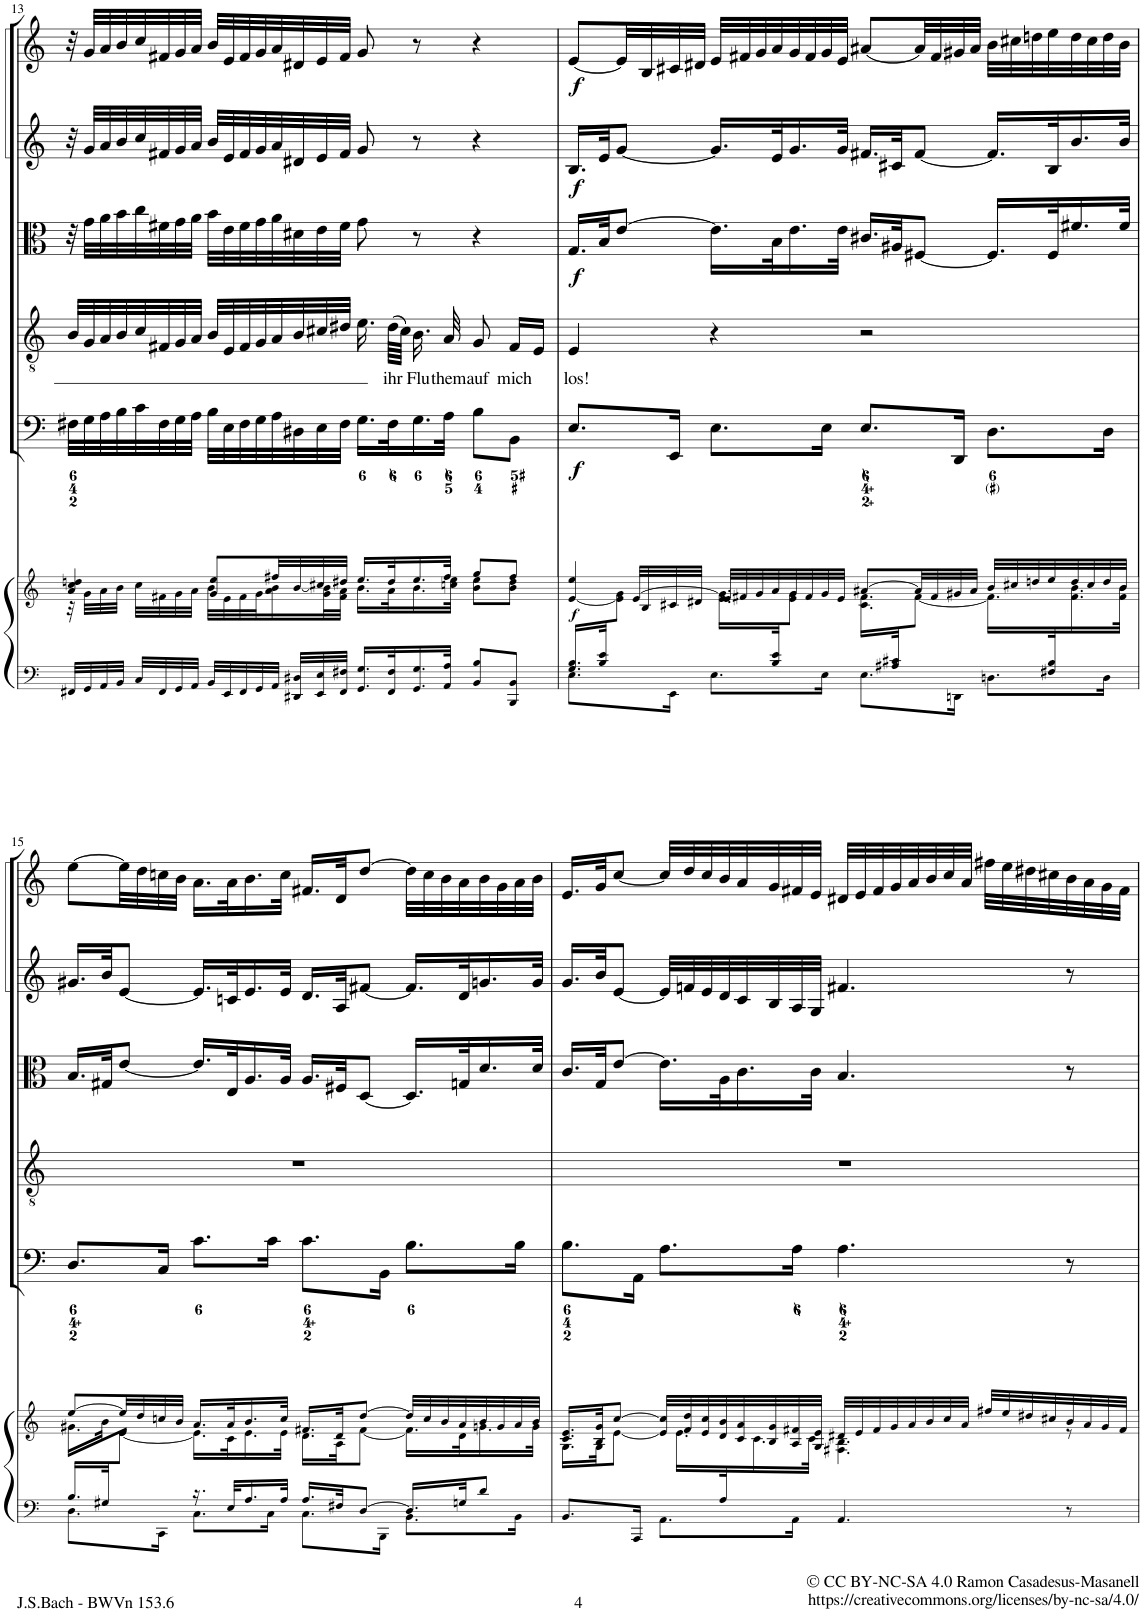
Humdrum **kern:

**kern	**kern	**kern	**kern	**text	**kern	**kern	**kern
*part6	*part6	*part5	*part4	*part4	*part3	*part2	*part1
*staff7	*staff6	*staff5	*staff4	*staff4	*staff3	*staff2	*staff1
*I"Piano reduction	*	*I"Continuo	*I"Tenore	*	*I"Viola	*I"Violino II	*I"Violino I
*I'Pno	*	*	*	*	*I'Vla	*I'Vln	*I'Vln
!!LO:PB:g=z
*clefF4	*clefG2	*clefF4	*clefGv2	*	*clefC3	*clefG2	*clefG2
*k[]	*k[]	*k[]	*k[]	*	*k[]	*k[]	*k[]
*M4/4	*M4/4	*M4/4	*M4/4	*	*M4/4	*M4/4	*M4/4
*met(c)	*met(c)	*met(c)	*met(c)	*	*met(c)	*met(c)	*met(c)
=13	=13	=13	=13	=13	=13	=13	=13
*	*^	*	*	*	*	*	*
32FF#X/LLL	4a/ 4cc/ 4ddn/	32r	32F#X\LLL	32B/LLL	.	32r	32r	32r
32GG/	.	32g\LLL	32G\	32G/	.	32g\LLL	32g/LLL	32g/LLL
32AA/	.	32a\	32A\	32A/	.	32a\	32a/	32a/
32BB/JJJ	.	32b\JJJ	32B\	32B/	.	32b\	32b/	32b/
32C/LLL	.	32cc\LLL	32c\	32c/	.	32cc\	32cc/	32cc/
32FF#/	.	32f#X\	32F#\	32F#X/	.	32f#X\	32f#X/	32f#X/
32GG/	.	32g\	32G\	32G/	.	32g\	32g/	32g/
32AA/JJJ	.	32a\JJJ	32A\JJJ	32A/JJJ	.	32a\JJJ	32a/JJJ	32a/JJJ
32BB/LLL	8g/ 8ee/L	32b\LLL	32B\LLL	32B/LLL	.	32b\LLL	32b/LLL	32b/LLL
32EE/	.	32e\	32E\	32E/	.	32e\	32e/	32e/
32FF#/	.	32f#\	32F#\	32F#/	.	32f#\	32f#/	32f#/
32GG/	.	32g\J	32G\	32G/	.	32g\	32g/	32g/
32AA/JJJ	32ff#X/LL	16a\ 16b\	32A\	32A/	.	32a\	32a/	32a/
32DD#X/ 32D#X/LLL	[<32b/	.	32D#X\	32B/	.	32d#X\	32d#X/	32d#X/
32EE/ 32E/	32cc#X/	32g\ 32b\]L	32E\	32c#X/	.	32e\	32e/	32e/
32FF#/ 32F#X/JJJ	32dd#X/JJJ	32f#\ 32a\JJJ	32F#\JJJ	32d#X/JJJ	.	32f#\JJJ	32f#/JJJ	32f#/JJJ
16.GG/ 16.G/LL	16.ee/LL	16.b\LL	16.G\LL	16.e\	.	8g\	8g/	8g/
!	!	!	!	!	!LO:LY:b	!	!	!
32FF#/ 32F#/K	32dd#/K	32a\K	32F#\K	(64d#\LLLL	ihr	.	.	.
.	.	.	.	64c#\JJJJ)	.	.	.	.
!	!	!	!	!	!LO:LY:b	!	!	!
16.GG/ 16.G/	16.ee/	16.b\	16.G\	16.B\	Flu-	8r	8r	8r
!	!	!	!	!	!LO:LY:b	!	!	!
32AA/ 32A/JJk	32ff#/JJk	32ccn\ 32ee\JJk	32A\JJk	32A/	-them	.	.	.
!	!	!	!	!	!LO:LY:b	!	!	!
8BB/ 8B/L	8gg/L	8b\ 8ee\L	8B\L	8G/	auf	4r	4r	4r
!	!	!	!	!	!LO:LY:b	!	!	!
8BBB/ 8BB/J	8ff#/J	8b\ 8dd#\J	8BB\J	16F#/LL	mich	.	.	.
.	.	.	.	16E/JJ	.	.	.	.
=14	=14	=14	=14	=14	=14	=14	=14	=14
*^	*	*	*	*	*	*	*	*
!	!	!	!	!	!	!LO:LY:b	!	!	!
16.G/ 16.B/LL	8.E\L	[<8e/ 8ee/	8ryy	8.E/L	4E/	los!	16.G/LL	16.B/LL	[8e/L
32B/ 32e/JK	.	.	.	.	.	.	32B/JK	32e/JK	.
8..ryy	.	32e/LLL]	8e\ [>8g\J	.	.	.	[8e/J	[8g/J	32e/LL]
.	.	32B/	.	.	.	.	.	.	32B/
.	16EE\Jk	32c#X/	.	16EE/Jk	.	.	.	.	32c#X/
.	.	32d#X/JJJ	.	.	.	.	.	.	32d#X/JJJ
.	8.E\L	32e/LLL	16.e\ 16.g\]LL	8.E\L	4r	.	16.e\LL]	16.g/LL]	32e/LLL
.	.	32f#X/	.	.	.	.	.	.	32f#X/
.	.	32g/	.	.	.	.	.	.	32g/
32B/ 32e/JK	.	32a/	32ryy	.	.	.	32B\K	32e/K	32a/
8..ryy	.	32g/	8e\ 8g\J	.	.	.	16.e\	16.g/	32g/
.	.	32f#/	.	.	.	.	.	.	32f#/
.	16E\Jk	32g/	.	16E\Jk	.	.	.	.	32g/
.	.	32e/JJJ	.	.	.	.	32e\JJk	32g/JJk	32e/JJJ
.	8.E\L	[8a#X/L	16.c#\ 16.f#\LL	8.E/L	2r	.	16.c#X/LL	16.f#X/LL	[8a#X/L
32A#X/ 32c#X/JK	.	.	32ryy	.	.	.	32A#X/JK	32c#X/JK	.
8..ryy	.	32a#/LL]	[8f#\J	.	.	.	[8F#X/J	[8f#/J	32a#/LL]
.	.	32f#/	.	.	.	.	.	.	32f#/
.	16DDn\Jk	32g#X/	.	16DD/Jk	.	.	.	.	32g#X/
.	.	32a#/JJJ	.	.	.	.	.	.	32a#/JJJ
.	8.Dn\L	32b/LLL	16.f#\LL]	8.D\L	.	.	16.F#/LL]	16.f#/LL]	32b\LLL
.	.	32cc#X/	.	.	.	.	.	.	32cc#X\
.	.	32ddn/	.	.	.	.	.	.	32ddn\
32F#X/ 32B/K	.	32ee/	32ryy	.	.	.	32F#/K	32B/K	32ee\
8ryy	.	32dd/	16.f#\ 16.b\	.	.	.	16.f#X/	16.b/	32dd\
.	.	32cc#/	.	.	.	.	.	.	32cc#\
.	16D\Jk	32dd/	.	16D\Jk	.	.	.	.	32dd\
.	.	32b/JJJ	32f#\ 32b\JJk	.	.	.	32f#/JJk	32b/JJk	32b\JJJ
!!LO:LB:g=z
=15	=15	=15	=15	=15	=15	=15	=15	=15	=15
*	*	*	*^	*	*	*	*	*	*
16.B/LL	8.D\L	[8ee/L	16.g#X\LL	8ryy	8.D/L	1r	.	16.B/LL	16.g#X/LL	[8ee\L
32G#X/JK	.	.	32b\JK	.	.	.	.	32G#X/JK	32b/JK	.
8ryy	.	32ee/LL]	[<8e/J	8e\J	.	.	.	[8e/J	[8e/J	32ee\LL]
.	.	32dd/	.	.	.	.	.	.	.	32dd\
.	16CC\Jk	32ccn/	.	.	16C/Jk	.	.	.	.	32ccn\
.	.	32b/JJJ	.	.	.	.	.	.	.	32b\JJJ
16.r	8.C\L	16.a/LL	16.e\LL]	2.ryy	8.c\L	.	.	16.e/LL]	16.e/LL]	16.a\LL
32E/KLL	.	32a/K	32c\K	.	.	.	.	32E/K	32cn/K	32a\K
16.A/	.	16.b/	16.e\	.	.	.	.	16.A/	16.e/	16.b\
.	16C\Jk	.	.	.	16c\Jk	.	.	.	.	.
32A/JJk	.	32cc/JJk	32e\JJk	.	.	.	.	32A/JJk	32e/JJk	32cc\JJk
16.A/LL	8.C\L	16.f#X/LL	16.d\LL	.	8.c\L	.	.	16.A/LL	16.d/LL	16.f#X/LL
32F#X/JK	.	32d/JK	32A\JK	.	.	.	.	32F#X/JK	32A/JK	32d/JK
[8D/J	.	[8dd/J	[8f#\J	.	.	.	.	[8D/J	[8f#X/J	[8dd/J
.	16BBB\Jk	.	.	.	16BB\Jk	.	.	.	.	.
16.D/LL]	8.BB\L	32dd/LLL]	16.f#\LL]	.	8.B\L	.	.	16.D/LL]	16.f#/LL]	32dd\LLL]
.	.	32cc/	.	.	.	.	.	.	.	32cc\
.	.	32b/	.	.	.	.	.	.	.	32b\
32Gn/JK	.	32a/	32d\K	.	.	.	.	32Gn/K	32d/K	32a\
8d/J	.	32b/	16.gn\	.	.	.	.	16.d/	16.gn/	32b\
.	.	32g/	.	.	.	.	.	.	.	32g\
.	16BB\Jk	32a/	.	.	16B\Jk	.	.	.	.	32a\
.	.	32b/JJJ	32g\JJk	.	.	.	.	32d/JJk	32g/JJk	32b\JJJ
*	*	*	*v	*v	*	*	*	*	*	*
=16	=16	=16	=16	=16	=16	=16	=16	=16	=16
16.ryy	8.BB/L	16.c/ 16.e/LL	16.G\LL	8.B\L	1r	.	16.c/LL	16.g/LL	16.e/LL
.	.	32B/ 32g/JK	32G\JK	.	.	.	32G/JK	32b/JK	32g/JK
.	.	[8cc/J	[8e\J	.	.	.	[8e/J	[8e/J	[8cc/J
.	16AAA/Jk	.	.	16AA\Jk	.	.	.	.	.
.	8.AA\L	32e/] 32cc/]LLL	16.e\LL	8.A\L	.	.	16.e\LL]	32e/LLL]	32cc/LLL]
.	.	32f/ 32dd/	.	.	.	.	.	32fn/	32dd/
.	.	32e/ 32cc/	.	.	.	.	.	32e/	32cc/
32A/K	.	32d/ 32b/	32ryy	.	.	.	32A\K	32d/	32b/
2ryy	.	32c/ 32a/	16.c\	.	.	.	16.c\	32c/	32a/
.	.	32B/ 32g/	.	.	.	.	.	32B/	32g/
.	16AA\Jk	32A/ 32f#X/	.	16A\Jk	.	.	.	32A/	32f#X/
.	.	32G/ 32e/JJJ	32c\JJk	.	.	.	32c\JJk	32G/JJJ	32e/JJJ
.	4.AA/	32d#X/LLL	4.F#X\ 4.B\	4.A\	.	.	4.B/	4.f#X/	32d#X/LLL
.	.	32e/	.	.	.	.	.	.	32e/
.	.	32f#/	.	.	.	.	.	.	32f#/
.	.	32g/	.	.	.	.	.	.	32g/
.	.	32a/	.	.	.	.	.	.	32a/
.	.	32b/	.	.	.	.	.	.	32b/
.	.	32cc/	.	.	.	.	.	.	32cc/
.	.	32a/JJJ	.	.	.	.	.	.	32a/JJJ
.	.	32ff#X/LLL	.	.	.	.	.	.	32ff#X\LLL
.	.	32ee/	.	.	.	.	.	.	32ee\
.	.	32dd#X/	.	.	.	.	.	.	32dd#X\
.	.	32cc#X/	.	.	.	.	.	.	32cc#X\
8ryy	8r	32b/	8r	8r	.	.	8r	8r	32b\
.	.	32a/	.	.	.	.	.	.	32a\
.	.	32g/	.	.	.	.	.	.	32g\
.	.	32f#/JJJ	.	.	.	.	.	.	32f#\JJJ
*v	*v	*	*	*	*	*	*	*	*
*	*v	*v	*	*	*	*	*	*
=	=	=	=	=	=	=	=
*-	*-	*-	*-	*-	*-	*-	*-
